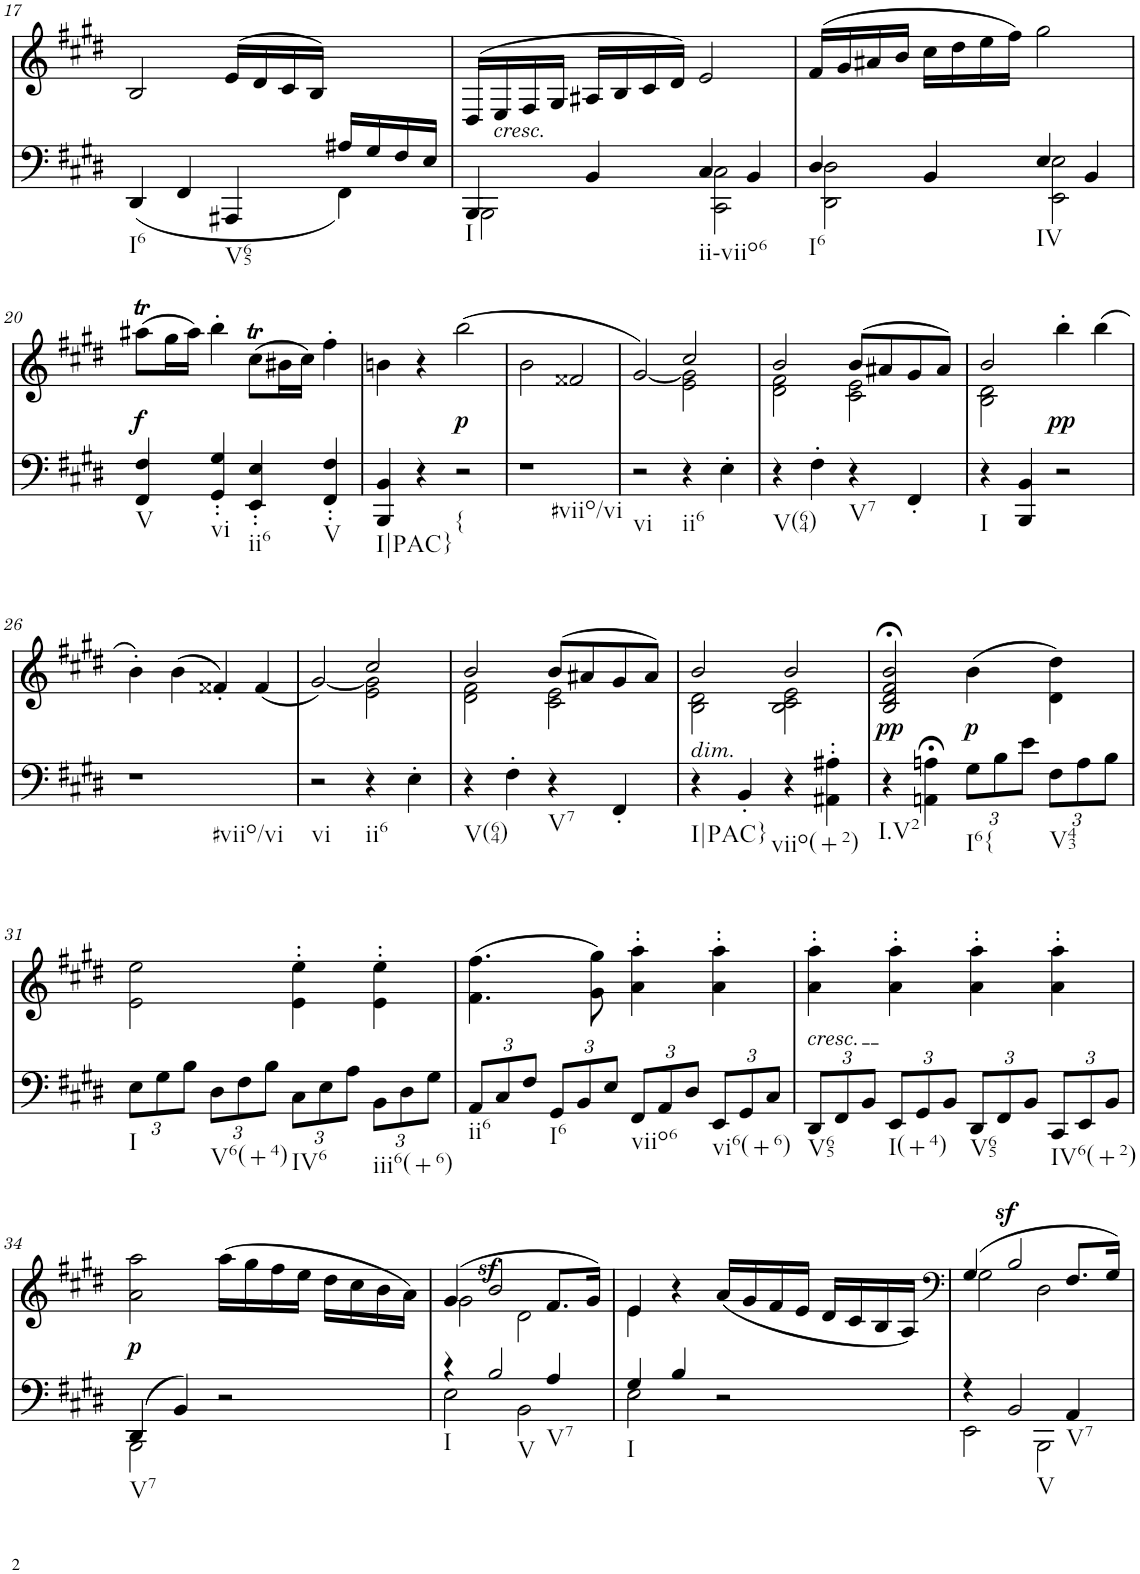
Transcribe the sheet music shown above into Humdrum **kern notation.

**kern	**kern	**text	**dynam
*part2	*part1	*part1	*part1
*staff2	*staff1	*staff1	*staff1
*I"Piano	*I"Piano	*	*
*I'Pno	*I'Pno	*	*
!!LO:PB:g=z
*clefF4	*clefF4	*	*
*k[f#c#g#d#]	*k[f#c#g#d#]	*	*
*E:	*E:	*	*
*M2/2	*M2/2	*	*
=17	=17	=17	=17
*^	*	*	*
!LO:TX:b:t=I6	!	!	!	!
!LO:TX:b:t=V65	!	!	!	!
2.ryy	(4DD#/	2B/	.	.
.	4FF#/	.	.	.
.	4AAA#X/	(>16e/LL	.	.
.	.	16d#/	.	.
.	.	16c#/	.	.
.	.	16B/JJ)	.	.
16A#X/LL	4FF#\)	4ryy	.	.
16G#/	.	.	.	.
16F#/	.	.	.	.
16E/JJ	.	.	.	.
=18	=18	=18	=18	=18
!LO:TX:b:t=I	!	!	!	!
4BBB/	2BBB\	(>16D#/LL	.	.
!	!	!LO:TX:b:i:t=cresc.	!	!
!	!	!	!LO:LY:b	!
.	.	16E/	<	.
.	.	16F#/	.	.
.	.	16G#/JJ	.	.
4BB/	.	16A#X/LL	.	.
.	.	16B/	.	.
.	.	16c#/	.	.
.	.	16d#/JJ)	.	.
!LO:TX:b:t=ii-viio6	!	!	!	!
4C#/	2CC#\ 2C#\	2e/	.	.
4BB/	.	.	.	.
=19	=19	=19	=19	=19
!LO:TX:b:t=I6	!	!	!	!
4D#/	2DD#\ 2D#\	(16f#/LL	.	.
.	.	16g#/	.	.
.	.	16a#X/	.	.
.	.	16b/JJ	.	.
4BB/	.	16cc#\LL	.	.
.	.	16dd#\	.	.
.	.	16ee\	.	.
.	.	16ff#\JJ)	.	.
!LO:TX:b:t=IV	!	!	!	!
4E/	2EE\ 2E\	2gg#\	.	.
4BB/	.	.	.	.
*v	*v	*	*	*
!!LO:LB:g=z
=20	=20	=20	=20
!LO:TX:b:t=V	!	!	!
!	!	!LO:LY:b	!LO:DY:b
4FF#/ 4F#/	(8aa#Xt\L	f	f
.	16gg#\L	.	.
.	16aa#\JJ)	.	.
!LO:TX:b:t=vi	!	!	!
4GG#/' 4G#/'	4bb'\	.	.
!LO:TX:b:t=ii6	!	!	!
4EE/' 4E/'	(8cc#T\L	.	.
.	16b#X\L	.	.
.	16cc#\JJ)	.	.
!LO:TX:b:t=V	!	!	!
4FF#/' 4F#/'	4ff#'\	.	.
=21	=21	=21	=21
!LO:TX:b:t=I|PAC}	!	!	!
4BBB/ 4BB/	4bn\	.	.
4r	4r	.	.
!LO:TX:b:t={	!	!	!
!	!	!LO:LY:b	!LO:DY:b
2r	(2bb\	p	p
=22	=22	=22	=22
!LO:TX:b:t=#viio/vi	!	!	!
1r	2b\	.	.
.	2f##X/	.	.
=23	=23	=23	=23
*	*^	*	*
!LO:TX:b:t=vi	!	!	!	!
2r	[2g#/)	2ryy	.	.
!LO:TX:b:t=ii6	!	!	!	!
4r	2cc#/	2e\ 2g#\]	.	.
4E'\	.	.	.	.
=24	=24	=24	=24	=24
!LO:TX:b:t=V(64)	!	!	!	!
4r	2b/	2d#\ 2f#\	.	.
4F#'\	.	.	.	.
!LO:TX:b:t=V7	!	!	!	!
4r	(8b/L	2c#\ 2e\	.	.
.	8a#X/	.	.	.
4FF#'/	8g#/	.	.	.
.	8a#/J)	.	.	.
=25	=25	=25	=25	=25
!LO:TX:b:t=I	!	!	!	!
4r	2B\ 2d#\	2b/	.	.
4BBB/ 4BB/	.	.	.	.
!	!	!	!	!LO:DY:b
2r	4bb'>\	2ryy	.	pp
.	(>4bb\	.	.	.
*	*v	*v	*	*
!!LO:LB:g=z
=26	=26	=26	=26
!LO:TX:b:t=#viio/vi	!	!	!
1r	4b'\)	.	.
.	(4b\	.	.
.	4f##X'/)	.	.
.	(4f##/	.	.
=27	=27	=27	=27
*	*^	*	*
!LO:TX:b:t=vi	!	!	!	!
2r	[2g#/)	2ryy	.	.
!LO:TX:b:t=ii6	!	!	!	!
4r	2cc#/	2e\ 2g#\]	.	.
4E'\	.	.	.	.
=28	=28	=28	=28	=28
!LO:TX:b:t=V(64)	!	!	!	!
4r	2b/	2d#\ 2f#\	.	.
4F#'\	.	.	.	.
!LO:TX:b:t=V7	!	!	!	!
4r	(8b/L	2c#\ 2e\	.	.
.	8a#X/	.	.	.
4FF#'/	8g#/	.	.	.
.	8a#/J)	.	.	.
=29	=29	=29	=29	=29
!	!LO:TX:b:i:t=dim.	!	!	!
!LO:TX:b:t=I|PAC}	!	!	!	!
!	!	!	!LO:LY:b	!
4r	2b/	2B\ 2d#\	>	.
4BB'/	.	.	.	.
!LO:TX:b:t=viio(+2)	!	!	!	!
4r	2b/	2B\ 2c#\ 2e\	.	.
4AA#X\' 4A#X\'	.	.	.	.
*	*v	*v	*	*
=30	=30	=30	=30
!LO:TX:b:t=I.V2	!	!	!
!	!	!LO:LY:b	!LO:DY:b
4r	2B/;< 2d#/;< 2f#/;< 2b/;<	pp	pp
4AAn\;< 4An\;<	.	.	.
*Xbrackettup	*	*	*
!LO:TX:b:t=I6{	!	!	!
!	!	!LO:LY:b	!LO:DY:b
12G#\L	(4b\	p	p
12B\	.	.	.
12e\J	.	.	.
!LO:TX:b:t=V43	!	!	!
12F#\L	4d#\ 4dd#\)	.	.
12A\	.	.	.
12B\J	.	.	.
!!LO:LB:g=z
=31	=31	=31	=31
!LO:TX:b:t=I	!	!	!
12E\L	2e\ 2ee\	.	.
12G#\	.	.	.
12B\J	.	.	.
!LO:TX:b:t=V6(+4)	!	!	!
12D#\L	.	.	.
12F#\	.	.	.
12B\J	.	.	.
!LO:TX:b:t=IV6	!	!	!
12C#\L	4e\' 4ee\'	.	.
12E\	.	.	.
12A\J	.	.	.
!LO:TX:b:t=iii6(+6)	!	!	!
12BB\L	4e\' 4ee\'	.	.
12D#\	.	.	.
12G#\J	.	.	.
=32	=32	=32	=32
!LO:TX:b:t=ii6	!	!	!
12AA/L	(4.f#\ 4.ff#\	.	.
12C#/	.	.	.
12F#/J	.	.	.
!LO:TX:b:t=I6	!	!	!
12GG#/L	.	.	.
12BB/	.	.	.
.	8g#\ 8gg#\)	.	.
12E/J	.	.	.
!LO:TX:b:t=viio6	!	!	!
12FF#/L	4a\' 4aa\'	.	.
12AA/	.	.	.
12D#/J	.	.	.
!LO:TX:b:t=vi6(+6)	!	!	!
12EE/L	4a\' 4aa\'	.	.
12GG#/	.	.	.
12C#/J	.	.	.
=33	=33	=33	=33
!	!LO:TX:b:i:t=cresc.	!	!
!LO:TX:b:t=V65	!	!	!
!	!	!LO:LY:b	!
12DD#/L	4a\' 4aa\'	<	.
12FF#/	.	.	.
12BB/J	.	.	.
!LO:TX:b:t=I(+4)	!	!	!
12EE/L	4a\' 4aa\'	.	.
12GG#/	.	.	.
12BB/J	.	.	.
!LO:TX:b:t=V65	!	!	!
12DD#/L	4a\' 4aa\'	.	.
12FF#/	.	.	.
12BB/J	.	.	.
!LO:TX:b:t=IV6(+2)	!	!	!
12CC#/L	4a\' 4aa\'	.	.
12EE/	.	.	.
12BB/J	.	.	.
!!LO:LB:g=z
=34	=34	=34	=34
*^	*	*	*
!LO:TX:b:t=V7	!	!	!	!
!	!	!	!LO:LY:b	!LO:DY:b
(4DD#/	2BBB\	2a\ 2aa\	f	p
4BB/)	.	.	.	.
!	!	!	!LO:LY:b	!
2r	2ryy	(16aa\LL	p	.
.	.	16gg#\	.	.
.	.	16ff#\	.	.
.	.	16ee\JJ	.	.
.	.	16dd#\LL	.	.
.	.	16cc#\	.	.
.	.	16b\	.	.
.	.	16a\JJ)	.	.
=35	=35	=35	=35	=35
*	*	*^	*	*
!LO:TX:b:t=I	!	!	!	!	!
4r	2E\	(4g#/	2g#\	.	.
!LO:TX:b:t=V	!	!	!	!	!
!	!	!	!	!	!LO:DY:a
2B/	.	2b/	.	.	sf
.	2BB\	.	2d#\	.	.
!LO:TX:b:t=V7	!	!	!	!	!
4A/	.	8.f#/L	.	.	.
.	.	16g#/Jk)	.	.	.
=36	=36	=36	=36	=36	=36
!LO:TX:b:t=I	!	!	!	!	!
4G#/	2E\	4e/	4e\	.	.
4B/	.	4r	2.ryy	.	.
2r	2ryy	(16a/LL	.	.	.
.	.	16g#/	.	.	.
.	.	16f#/	.	.	.
.	.	16e/JJ	.	.	.
.	.	16d#/LL	.	.	.
.	.	16c#/	.	.	.
.	.	16B/	.	.	.
.	.	16A/JJ)	.	.	.
=37	=37	=37	=37	=37	=37
*	*	*clefF4	*	*	*
4r	2EE\	(4G#/	2G#\	.	.
!LO:TX:b:t=V	!	!	!	!	!
!	!	!	!	!	!LO:DY:a
2BB/	.	2B/	.	.	sf
.	2BBB\	.	2D#\	.	.
!LO:TX:b:t=V7	!	!	!	!	!
4AA/	.	8.F#/L	.	.	.
.	.	16G#/Jk)	.	.	.
*v	*v	*	*	*	*
*	*v	*v	*	*
=	=	=	=
*-	*-	*-	*-
